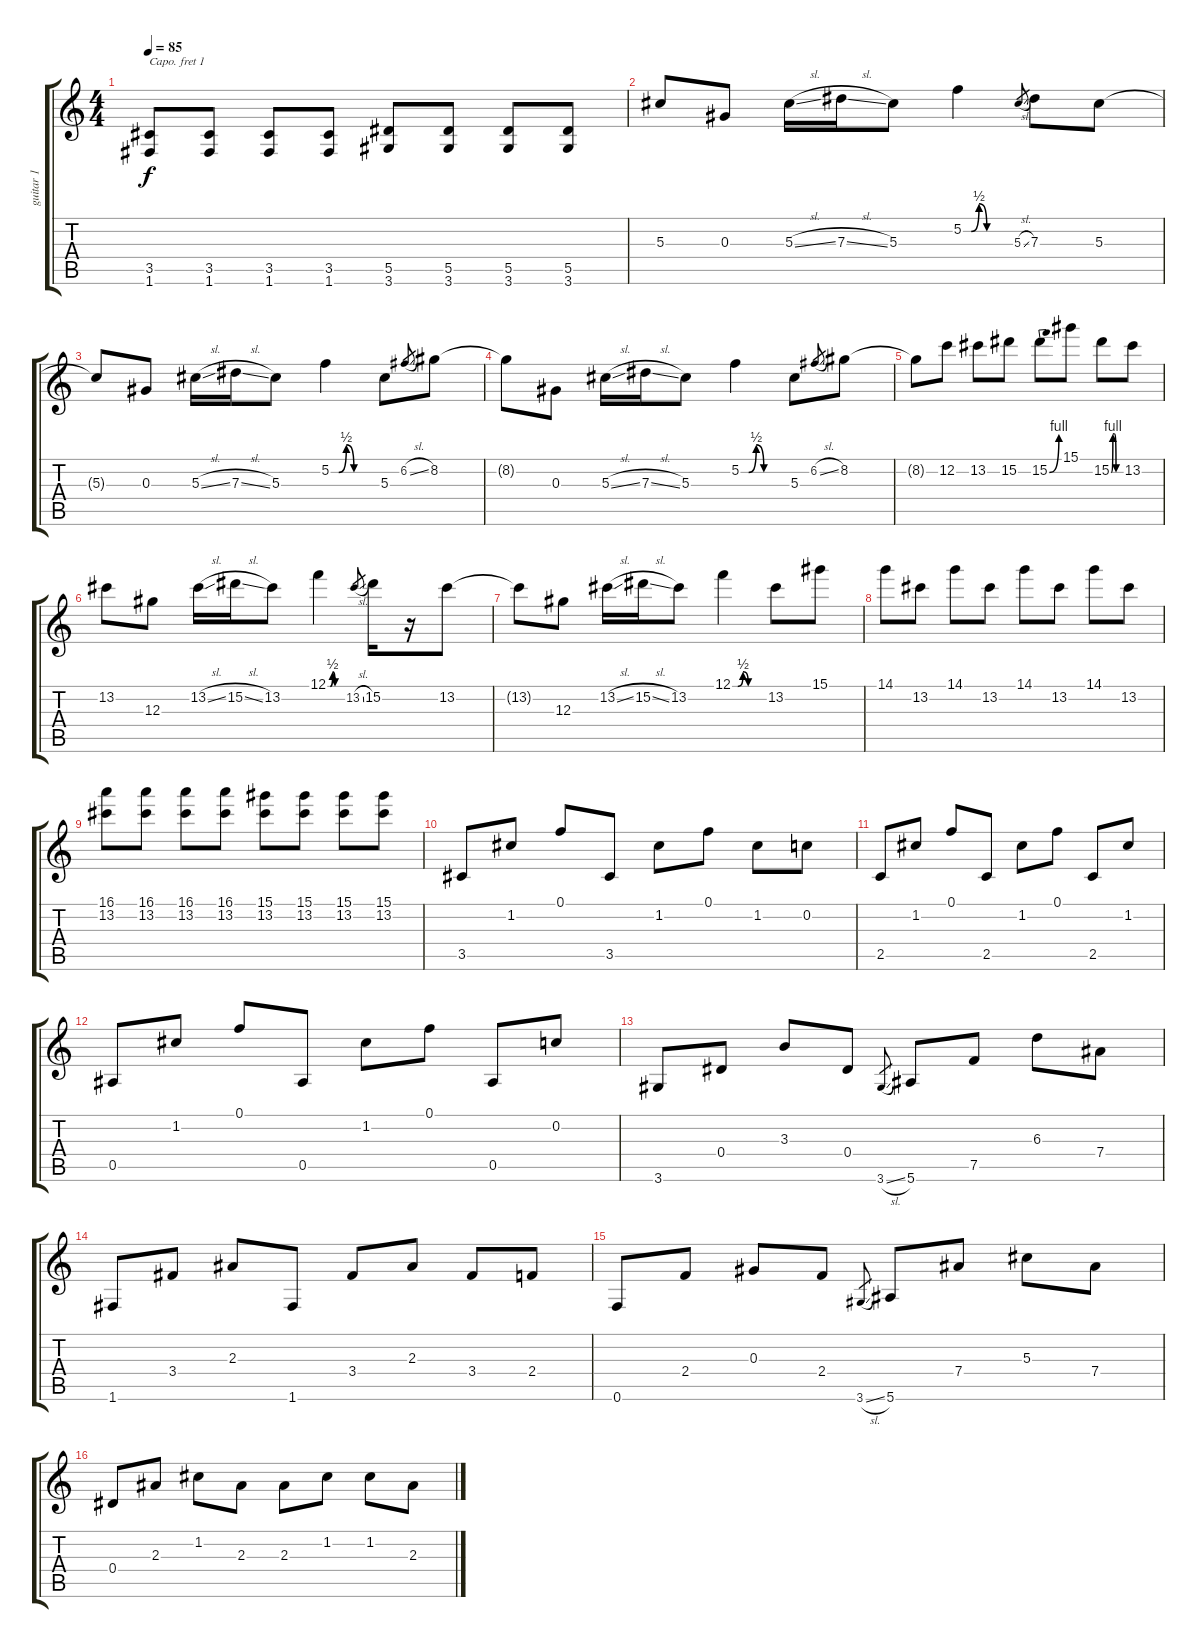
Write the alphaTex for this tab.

\track ("guitar 1" "guitar 1") {instrument electricguitarjazz}
\staff {score tabs}
\capo 1
\tuning (E4 B3 G3 D3 A2 E2) {hide}
\ts (4 4)
\tempo 85
\clef g2
\ks c
(3.5 1.6).8{dy f} (3.5 1.6).8 (3.5 1.6).8 (3.5 1.6).8 (5.5 3.6).8 (5.5 3.6).8 (5.5 3.6).8 (5.5 3.6).8 |
5.3.8 0.3.8 5.3{sl}.16 7.3{sl}.16 5.3.8 5.2{be (custom 0 0 10 0 20 2 30 0 60 0)}.4 5.3{sl}.8{gr} 7.3.8 5.3.8 |
5.3{t}.8 0.3.8 5.3{sl}.16 7.3{sl}.16 5.3.8 5.2{be (custom 0 0 10 0 20 2 30 0 60 0)}.4 5.3.8 6.2{sl}.8{gr} 8.2.8 |
8.2{t}.8 0.3.8 5.3{sl}.16 7.3{sl}.16 5.3.8 5.2{be (custom 0 0 10 0 20 2 30 0 60 0)}.4 5.3.8 6.2{sl}.8{gr} 8.2.8 |
8.2{t}.8 12.2.8 13.2.8 15.2.8 15.2{be (bend 0 0 60 4)}.8 15.1.8 15.2{be (custom 0 0 10 4 20 4 30 0 60 0)}.8 13.2.8 |
13.2.8 12.3.8 13.2{sl}.16 15.2{sl}.16 13.2.8 12.1{be (custom 0 0 10 0 20 2 30 0 60 0)}.4 13.2{sl}.8{gr} 15.2.16 r.16 13.2.8 |
13.2{t}.8 12.3.8 13.2{sl}.16 15.2{sl}.16 13.2.8 12.1{be (custom 0 0 10 0 20 2 30 0 60 0)}.4 13.2.8 15.1.8 |
14.1.8 13.2.8 14.1.8 13.2.8 14.1.8 13.2.8 14.1.8 13.2.8 |
(16.1 13.2).8 (16.1 13.2).8 (16.1 13.2).8 (16.1 13.2).8 (15.1 13.2).8 (15.1 13.2).8 (15.1 13.2).8 (15.1 13.2).8 |
3.5.8{instrument electricguitarjazz} 1.2.8 0.1.8 3.5.8 1.2.8 0.1.8 1.2.8 0.2.8 |
2.5.8 1.2.8 0.1.8 2.5.8 1.2.8 0.1.8 2.5.8 1.2.8 |
0.5.8 1.2.8 0.1.8 0.5.8 1.2.8 0.1.8 0.5.8 0.2.8 |
3.6.8 0.4.8 3.3.8 0.4.8 3.6{sl}.8{gr} 5.6.8 7.5.8 6.3.8 7.4.8 |
1.6.8 3.4.8 2.3.8 1.6.8 3.4.8 2.3.8 3.4.8 2.4.8 |
0.6.8 2.4.8 0.3.8 2.4.8 3.6{sl}.8{gr} 5.6.8 7.4.8 5.3.8 7.4.8 |
0.4.8 2.3.8 1.2.8 2.3.8 2.3.8 1.2.8 1.2.8 2.3.8
